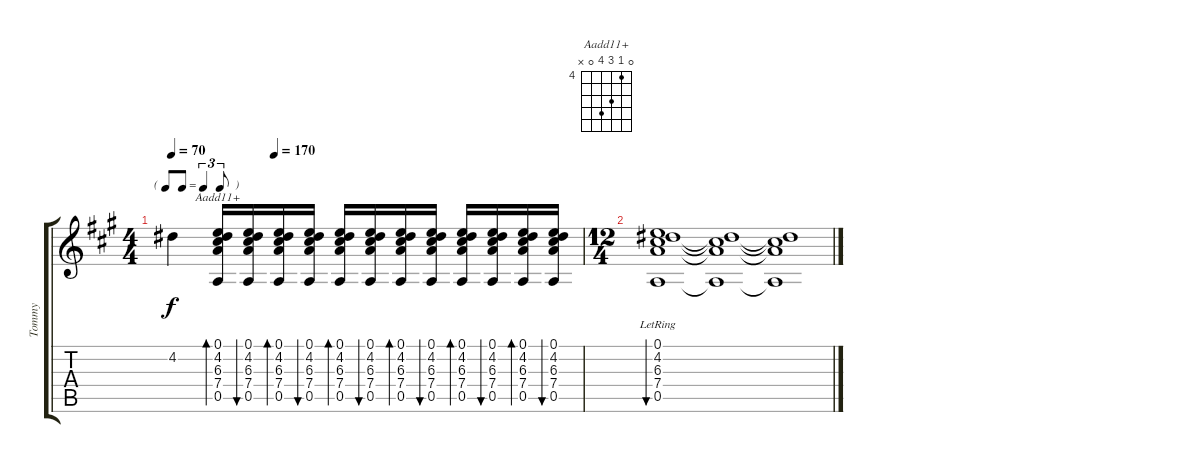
\track ("Tommy" "Tommy") {instrument acousticguitarsteel}
\staff {score tabs}
\tuning (E4 B3 G3 D3 A2 E2) {hide}
\chord ("Aadd11+" 0 4 6 7 0 x) {firstfret 4}
\ts (4 4)
\tf triplet8th
\tempo 70
\tempo (170 0.25)
\clef g2
\ks a
4.2.4{dy f} (0.1 4.2 6.3 7.4 0.5).16{bd 30 ch "Aadd11+" volume 2} (0.1 4.2 6.3 7.4 0.5).16{bu 30 volume 6} (0.1 4.2 6.3 7.4 0.5).16{bd 30} (0.1 4.2 6.3 7.4 0.5).16{bu 30} (0.1 4.2 6.3 7.4 0.5).16{bd 30} (0.1 4.2 6.3 7.4 0.5).16{bu 30} (0.1 4.2 6.3 7.4 0.5).16{bd 30} (0.1 4.2 6.3 7.4 0.5).16{bu 30} (0.1 4.2 6.3 7.4 0.5).16{bd 30} (0.1 4.2 6.3 7.4 0.5).16{bu 30} (0.1 4.2 6.3 7.4 0.5).16{bd 30} (0.1 4.2 6.3 7.4 0.5).16{bu 30} |
\ts (12 4)
(0.1 4.2 6.3 7.4{lr} 0.5).1{bu 30} (4.2{t} 6.3{t} 7.4{t} 0.5{t}).1 (4.2{t} 6.3{t} 7.4{t} 0.5{t}).1
